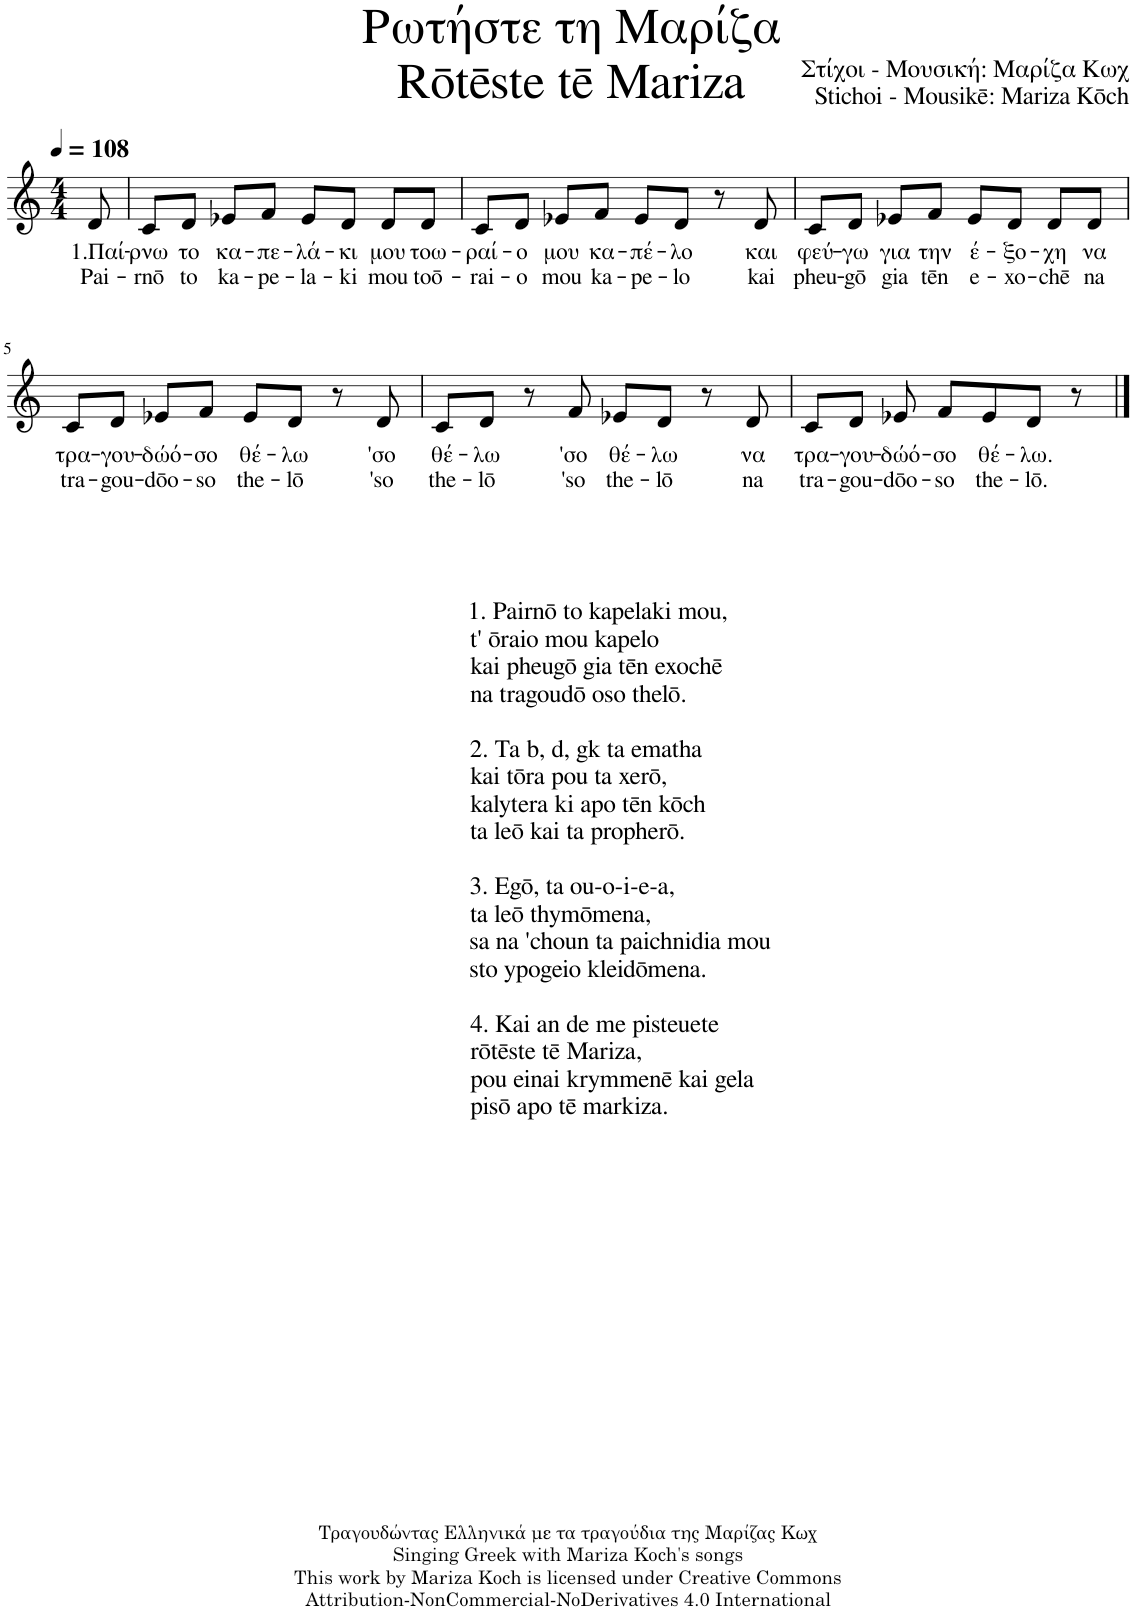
**kern	**text	**text
*part1	*part1	*part1
*staff1	*staff1	*staff1
*I"Piano	*	*
*I'Pno.	*	*
*clefG2	*	*
*k[]	*	*
*M4/4	*	*
*MM108	*	*
=1	=1	=1
!	!LO:LY:b	!LO:LY:b
8d/	1.Παί-	Pai-
=2	=2	=2
!	!LO:LY:b	!LO:LY:b
8c/L	-ρνω	-rnō
!	!LO:LY:b	!LO:LY:b
8d/J	το	to
!	!LO:LY:b	!LO:LY:b
8e-X/L	κα-	ka-
!	!LO:LY:b	!LO:LY:b
8f/J	-πε-	-pe-
!	!LO:LY:b	!LO:LY:b
8e-/L	-λά-	-la-
!	!LO:LY:b	!LO:LY:b
8d/J	-κι	-ki
!	!LO:LY:b	!LO:LY:b
8d/L	μου	mou
!	!LO:LY:b	!LO:LY:b
8d/J	τοω-	toō-
=3	=3	=3
!	!LO:LY:b	!LO:LY:b
8c/L	-ραί-	-rai-
!	!LO:LY:b	!LO:LY:b
8d/J	-ο	-o
!	!LO:LY:b	!LO:LY:b
8e-X/L	μου	mou
!	!LO:LY:b	!LO:LY:b
8f/J	κα-	ka-
!	!LO:LY:b	!LO:LY:b
8e-/L	-πέ-	-pe-
!	!LO:LY:b	!LO:LY:b
8d/J	-λο	-lo
8r	.	.
!	!LO:LY:b	!LO:LY:b
8d/	και	kai
=4	=4	=4
!	!LO:LY:b	!LO:LY:b
8c/L	φεύ-	pheu-
!	!LO:LY:b	!LO:LY:b
8d/J	-γω	-gō
!	!LO:LY:b	!LO:LY:b
8e-X/L	για	gia
!	!LO:LY:b	!LO:LY:b
8f/J	την	tēn
!	!LO:LY:b	!LO:LY:b
8e-/L	έ-	e-
!	!LO:LY:b	!LO:LY:b
8d/J	-ξο-	-xo-
!	!LO:LY:b	!LO:LY:b
8d/L	-χη	-chē
!	!LO:LY:b	!LO:LY:b
8d/J	να	na
!!LO:LB:g=z
=5	=5	=5
!	!LO:LY:b	!LO:LY:b
8c/L	τρα-	tra-
!	!LO:LY:b	!LO:LY:b
8d/J	-γου-	-gou-
!	!LO:LY:b	!LO:LY:b
8e-X/L	-δώό-	-dōo-
!	!LO:LY:b	!LO:LY:b
8f/J	-σο	-so
!	!LO:LY:b	!LO:LY:b
8e-/L	θέ-	the-
!	!LO:LY:b	!LO:LY:b
8d/J	-λω	-lō
8r	.	.
!	!LO:LY:b	!LO:LY:b
8d/	'σο	'so
=6	=6	=6
!	!LO:LY:b	!LO:LY:b
8c/L	θέ-	the-
!	!LO:LY:b	!LO:LY:b
8d/J	-λω	-lō
8r	.	.
!	!LO:LY:b	!LO:LY:b
8f/	'σο	'so
!	!LO:LY:b	!LO:LY:b
8e-X/L	θέ-	the-
!	!LO:LY:b	!LO:LY:b
8d/J	-λω	-lō
8r	.	.
!	!LO:LY:b	!LO:LY:b
8d/	να	na
=6X1	=6X1	=6X1
!	!LO:LY:b	!LO:LY:b
8c/L	τρα-	tra-
!	!LO:LY:b	!LO:LY:b
8d/J	-γου-	-gou-
!	!LO:LY:b	!LO:LY:b
8e-X/	-δώό-	-dōo-
!	!LO:LY:b	!LO:LY:b
8f/L	-σο	-so
!	!LO:LY:b	!LO:LY:b
8e-/	θέ-	the-
!LO:TX:b:t=1. Pairnō to kapelaki mou,	!	!
!LO:TX:b:t=t' ōraio mou kapelo	!	!
!LO:TX:b:t=kai pheugō gia tēn exochē	!	!
!LO:TX:b:t=na tragoudō oso thelō.	!	!
!LO:TX:b:t=2. Ta b, d, gk ta ematha	!	!
!LO:TX:b:t=kai tōra pou ta xerō,	!	!
!LO:TX:b:t=kalytera ki apo tēn kōch	!	!
!LO:TX:b:t=ta leō kai ta propherō.	!	!
!LO:TX:b:t=3. Egō, ta ou-o-i-e-a,	!	!
!LO:TX:b:t=ta leō thymōmena,	!	!
!LO:TX:b:t=sa na 'choun ta paichnidia mou	!	!
!LO:TX:b:t=sto ypogeio kleidōmena.	!	!
!LO:TX:b:t=4. Kai an de me pisteuete	!	!
!LO:TX:b:t=rōtēste tē Mariza,	!	!
!LO:TX:b:t=pou einai krymmenē kai gela	!	!
!LO:TX:b:t=pisō apo tē markiza.	!	!
!	!LO:LY:b	!LO:LY:b
8d/J	-λω.	-lō.
8r	.	.
==	==	==
*-	*-	*-
